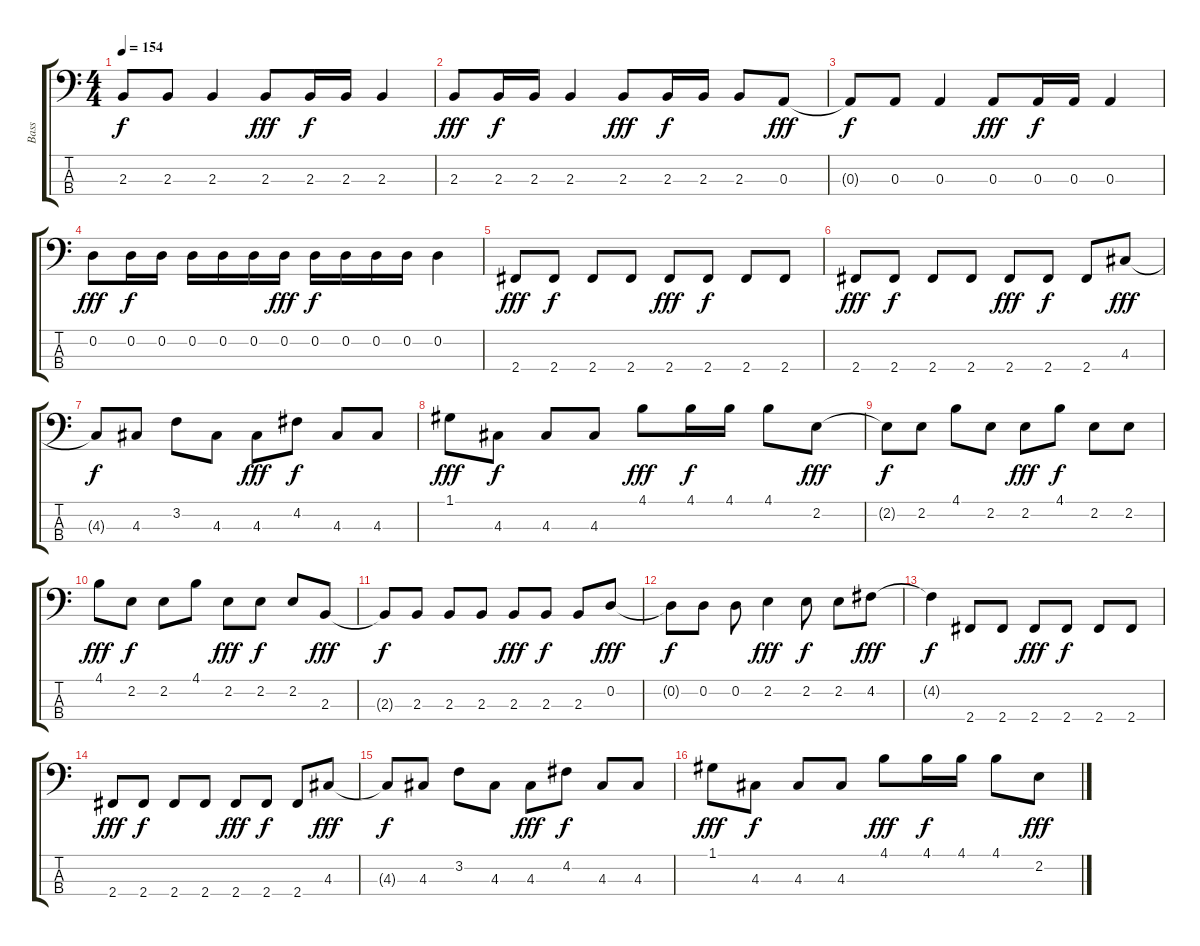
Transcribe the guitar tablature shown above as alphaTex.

\track ("Bass" "Bass") {instrument slapbass1}
\staff {score tabs}
\tuning (G2 D2 A1 E1) {hide}
\ts (4 4)
\tempo 154
\clef f4
\ks c
2.3{t}.8{dy f} 2.3.8 2.3.4 2.3.8{dy fff} 2.3.16{dy f} 2.3.16 2.3.4 |
2.3.8{dy fff} 2.3.16{dy f} 2.3.16 2.3.4 2.3.8{dy fff} 2.3.16{dy f} 2.3.16 2.3.8 0.3.8{dy fff} |
0.3{t}.8{dy f} 0.3.8 0.3.4 0.3.8{dy fff} 0.3.16{dy f} 0.3.16 0.3.4 |
0.2.8{dy fff} 0.2.16{dy f} 0.2.16 0.2.16 0.2.16 0.2.16 0.2.16{dy fff} 0.2.16{dy f} 0.2.16 0.2.16 0.2.16 0.2.4 |
2.4.8{dy fff} 2.4.8{dy f} 2.4.8 2.4.8 2.4.8{dy fff} 2.4.8{dy f} 2.4.8 2.4.8 |
2.4.8{dy fff} 2.4.8{dy f} 2.4.8 2.4.8 2.4.8{dy fff} 2.4.8{dy f} 2.4.8 4.3.8{dy fff} |
4.3{t}.8{dy f} 4.3.8 3.2.8 4.3.8 4.3.8{dy fff} 4.2.8{dy f} 4.3.8 4.3.8 |
1.1.8{dy fff} 4.3.8{dy f} 4.3.8 4.3.8 4.1.8{dy fff} 4.1.16{dy f} 4.1.16 4.1.8 2.2.8{dy fff} |
2.2{t}.8{dy f} 2.2.8 4.1.8 2.2.8 2.2.8{dy fff} 4.1.8{dy f} 2.2.8 2.2.8 |
4.1.8{dy fff} 2.2.8{dy f} 2.2.8 4.1.8 2.2.8{dy fff} 2.2.8{dy f} 2.2.8 2.3.8{dy fff} |
2.3{t}.8{dy f} 2.3.8 2.3.8 2.3.8 2.3.8{dy fff} 2.3.8{dy f} 2.3.8 0.2.8{dy fff} |
0.2{t}.8{dy f} 0.2.8 0.2.8 2.2.4{dy fff} 2.2.8{dy f} 2.2.8 4.2.8{dy fff} |
4.2{t}.4{dy f} 2.4.8 2.4.8 2.4.8{dy fff} 2.4.8{dy f} 2.4.8 2.4.8 |
2.4.8{dy fff} 2.4.8{dy f} 2.4.8 2.4.8 2.4.8{dy fff} 2.4.8{dy f} 2.4.8 4.3.8{dy fff} |
4.3{t}.8{dy f} 4.3.8 3.2.8 4.3.8 4.3.8{dy fff} 4.2.8{dy f} 4.3.8 4.3.8 |
1.1.8{dy fff} 4.3.8{dy f} 4.3.8 4.3.8 4.1.8{dy fff} 4.1.16{dy f} 4.1.16 4.1.8 2.2.8{dy fff}
